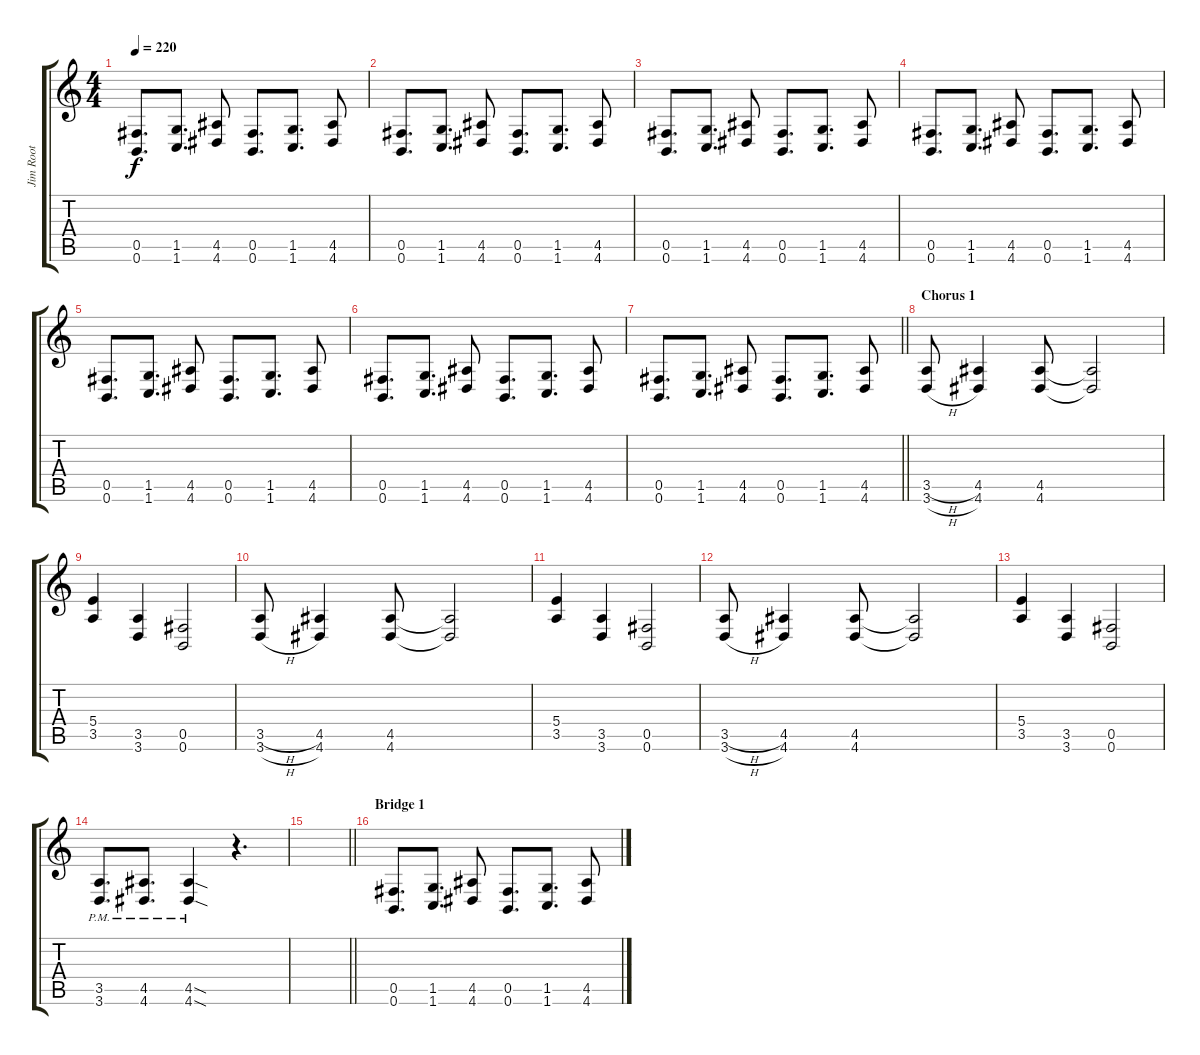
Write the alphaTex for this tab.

\track ("Jim Root" "Jim Root") {instrument distortionguitar}
\staff {score tabs}
\tuning (Db4 Ab3 E3 B2 Gb2 B1) {hide}
\ts (4 4)
\tempo 220
\clef g2
\ks c
(0.5 0.6).8{d dy f} (1.5 1.6).8{d} (4.5 4.6).8 (0.5 0.6).8{d} (1.5 1.6).8{d} (4.5 4.6).8 |
(0.5 0.6).8{d} (1.5 1.6).8{d} (4.5 4.6).8 (0.5 0.6).8{d} (1.5 1.6).8{d} (4.5 4.6).8 |
(0.5 0.6).8{d} (1.5 1.6).8{d} (4.5 4.6).8 (0.5 0.6).8{d} (1.5 1.6).8{d} (4.5 4.6).8 |
(0.5 0.6).8{d} (1.5 1.6).8{d} (4.5 4.6).8 (0.5 0.6).8{d} (1.5 1.6).8{d} (4.5 4.6).8 |
(0.5 0.6).8{d} (1.5 1.6).8{d} (4.5 4.6).8 (0.5 0.6).8{d} (1.5 1.6).8{d} (4.5 4.6).8 |
(0.5 0.6).8{d} (1.5 1.6).8{d} (4.5 4.6).8 (0.5 0.6).8{d} (1.5 1.6).8{d} (4.5 4.6).8 |
\barLineRight lightlight
(0.5 0.6).8{d} (1.5 1.6).8{d} (4.5 4.6).8 (0.5 0.6).8{d} (1.5 1.6).8{d} (4.5 4.6).8 |
\section ("" "Chorus 1")
(3.5{h} 3.6{h}).8 (4.5 4.6).4 (4.5 4.6).8 (4.5{t} 4.6{t}).2 |
(5.4 3.5).4 (3.5 3.6).4 (0.5 0.6).2 |
(3.5{h} 3.6{h}).8 (4.5 4.6).4 (4.5 4.6).8 (4.5{t} 4.6{t}).2 |
(5.4 3.5).4 (3.5 3.6).4 (0.5 0.6).2 |
(3.5{h} 3.6{h}).8 (4.5 4.6).4 (4.5 4.6).8 (4.5{t} 4.6{t}).2 |
(5.4 3.5).4 (3.5 3.6).4 (0.5 0.6).2 |
(3.5{pm} 3.6{pm}).8{d} (4.5{pm} 4.6{pm}).8{d} (4.5{sod pm} 4.6{sod pm}).4 r.4{d} |
\barLineRight lightlight
|
\section ("" "Bridge 1")
(0.5 0.6).8{d} (1.5 1.6).8{d} (4.5 4.6).8 (0.5 0.6).8{d} (1.5 1.6).8{d} (4.5 4.6).8
